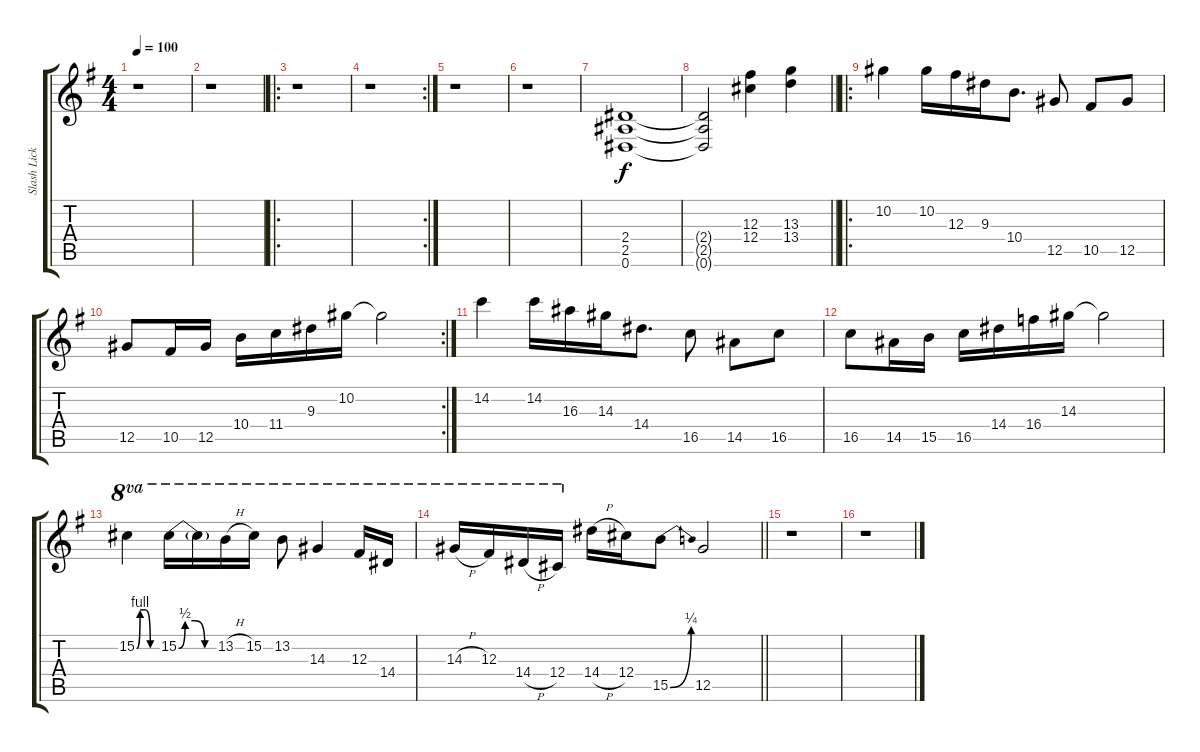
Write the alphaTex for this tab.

\track ("Slash Licks" "Slash Lick") {instrument distortionguitar}
\staff {score tabs}
\tuning (Eb4 Bb3 Gb3 Db3 Ab2 Eb2) {hide}
\ts (4 4)
\tempo 100
\clef g2
\ks g
r.1{dy f instrument distortionguitar} |
r.1 |
\ro
r.1 |
\rc 2
r.1 |
r.1 |
r.1 |
(2.4 2.5 0.6).1 |
\barLineRight lightlight
(2.4{t} 2.5{t} 0.6{t}).2 (12.3 12.4).4 (13.3 13.4).4 |
\ro
10.2.4 10.2.16 12.3.16 9.3.16 10.4.8{d} 12.5.8 10.5.8 12.5.8 |
\rc 2
12.5.8 10.5.16 12.5.16 10.4.16 11.4.16 9.3.16 10.2.16 10.2{t}.2 |
14.2.4 14.2.16 16.3.16 14.3.16 14.4.8{d} 16.5.8 14.5.8 16.5.8 |
16.5.8 14.5.16 15.5.16 16.5.16 14.4.16 16.4.16 14.3.16 14.3{t}.2 |
15.2{be (custom 0 0 10 4 25 4 40 0 60 0)}.4{ot 8va} 15.2{be (custom 0 0 10 2 25 2 40 0 60 0)}.16{ot 8va} 15.2{t}.16{ot 8va} 13.2{h}.16{ot 8va} 15.2.16{ot 8va} 13.2.8{ot 8va} 14.3.4{ot 8va} 12.3.16{ot 8va} 14.4.16{ot 8va} |
\barLineRight lightlight
14.3{h}.16{ot 8va} 12.3.16{ot 8va} 14.4{h}.16{ot 8va} 12.4.16{ot 8va} 14.4{h}.16 12.4.16 15.5{be (bend 0 0 60 1)}.8 12.5.2 |
r.1 |
r.1
